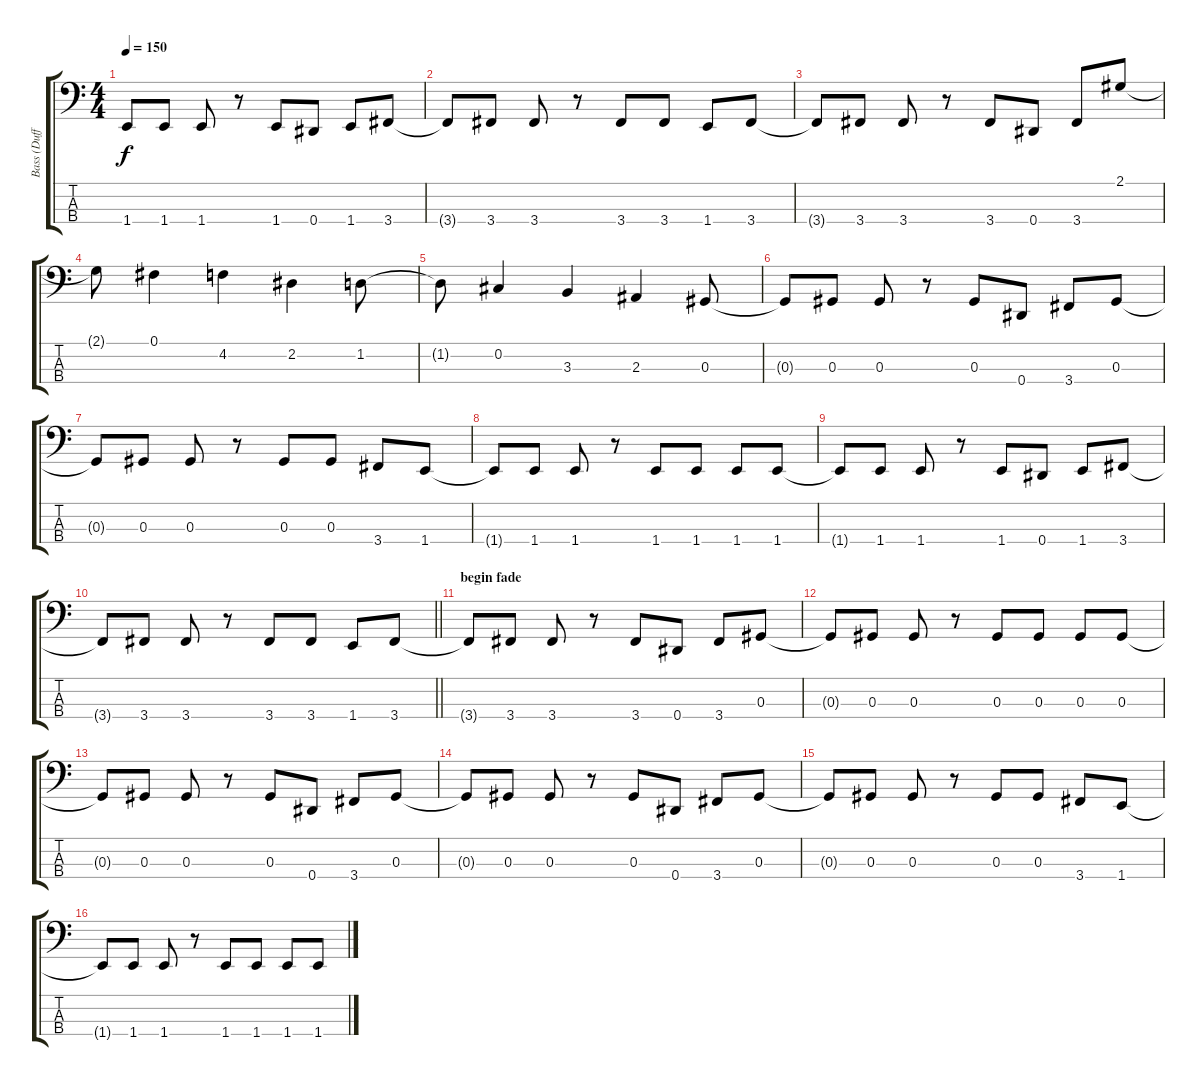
\track ("Bass (Duff)" "Bass (Duff") {instrument electricbassfinger}
\staff {score tabs}
\tuning (Gb2 Db2 Ab1 Eb1) {hide}
\ts (4 4)
\tempo 150
\clef f4
\ks c
1.4{t}.8{dy f} 1.4.8 1.4.8 r.8 1.4.8 0.4.8 1.4.8 3.4.8 |
3.4{t}.8 3.4.8 3.4.8 r.8 3.4.8 3.4.8 1.4.8 3.4.8 |
3.4{t}.8 3.4.8 3.4.8 r.8 3.4.8 0.4.8 3.4.8 2.1.8 |
2.1{t}.8 0.1.4 4.2.4 2.2.4 1.2.8 |
1.2{t}.8 0.2.4 3.3.4 2.3.4 0.3.8 |
0.3{t}.8 0.3.8 0.3.8 r.8 0.3.8 0.4.8 3.4.8 0.3.8 |
0.3{t}.8 0.3.8 0.3.8 r.8 0.3.8 0.3.8 3.4.8 1.4.8 |
1.4{t}.8 1.4.8 1.4.8 r.8 1.4.8 1.4.8 1.4.8 1.4.8 |
1.4{t}.8 1.4.8 1.4.8 r.8 1.4.8 0.4.8 1.4.8 3.4.8 |
\barLineRight lightlight
3.4{t}.8 3.4.8 3.4.8 r.8 3.4.8 3.4.8 1.4.8 3.4.8 |
\section ("" "begin fade")
3.4{t}.8 3.4.8 3.4.8 r.8 3.4.8 0.4.8 3.4.8 0.3.8 |
0.3{t}.8 0.3.8 0.3.8 r.8 0.3.8 0.3.8 0.3.8 0.3.8 |
0.3{t}.8 0.3.8 0.3.8 r.8 0.3.8 0.4.8 3.4.8 0.3.8 |
0.3{t}.8 0.3.8 0.3.8 r.8 0.3.8 0.4.8 3.4.8 0.3.8 |
0.3{t}.8 0.3.8 0.3.8 r.8 0.3.8 0.3.8 3.4.8 1.4.8 |
1.4{t}.8 1.4.8 1.4.8 r.8 1.4.8 1.4.8 1.4.8 1.4.8
